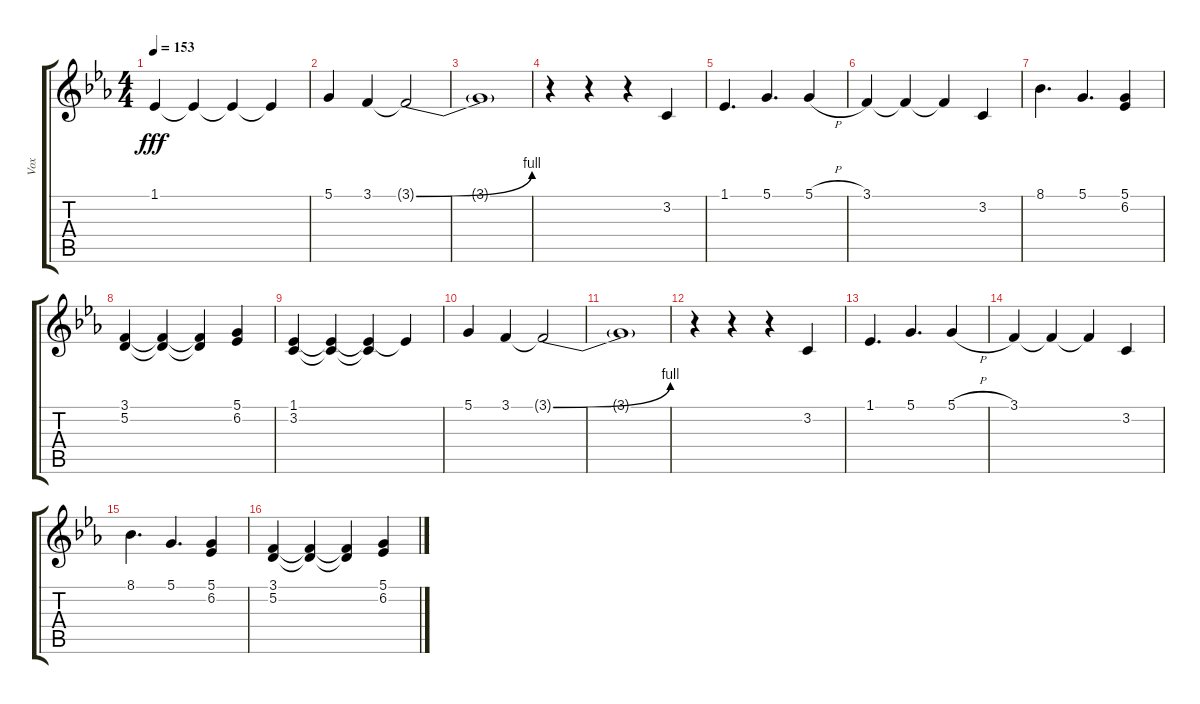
\track ("Vox" "Vox") {instrument tuba}
\staff {score tabs}
\tuning (D4 A3 F3 C3 G2 C2) {hide}
\ts (4 4)
\tempo 153
\clef g2
\ks cminor
1.1.4{dy fff} 1.1{t}.4 1.1{t}.4 1.1{t}.4 |
5.1.4 3.1.4 3.1{be (bend 0 0 60 4) t}.2 |
3.1{t}.1 |
r.4 r.4{volume 16} r.4 3.2.4 |
1.1.4{d} 5.1.4{d} 5.1{h}.4 |
3.1.4 3.1{t}.4 3.1{t}.4 3.2.4 |
8.1.4{d} 5.1.4{d} (5.1 6.2).4 |
(3.1 5.2).4 (3.1{t} 5.2{t}).4 (3.1{t} 5.2{t}).4 (5.1 6.2).4 |
(1.1 3.2).4 (1.1{t} 3.2{t}).4 (1.1{t} 3.2{t}).4 1.1{t}.4 |
5.1.4 3.1.4 3.1{be (bend 0 0 60 4) t}.2 |
3.1{t}.1 |
r.4 r.4{volume 13} r.4 3.2.4 |
1.1.4{d} 5.1.4{d} 5.1{h}.4 |
3.1.4 3.1{t}.4 3.1{t}.4 3.2.4 |
8.1.4{d} 5.1.4{d} (5.1 6.2).4 |
(3.1 5.2).4 (3.1{t} 5.2{t}).4 (3.1{t} 5.2{t}).4 (5.1 6.2).4
